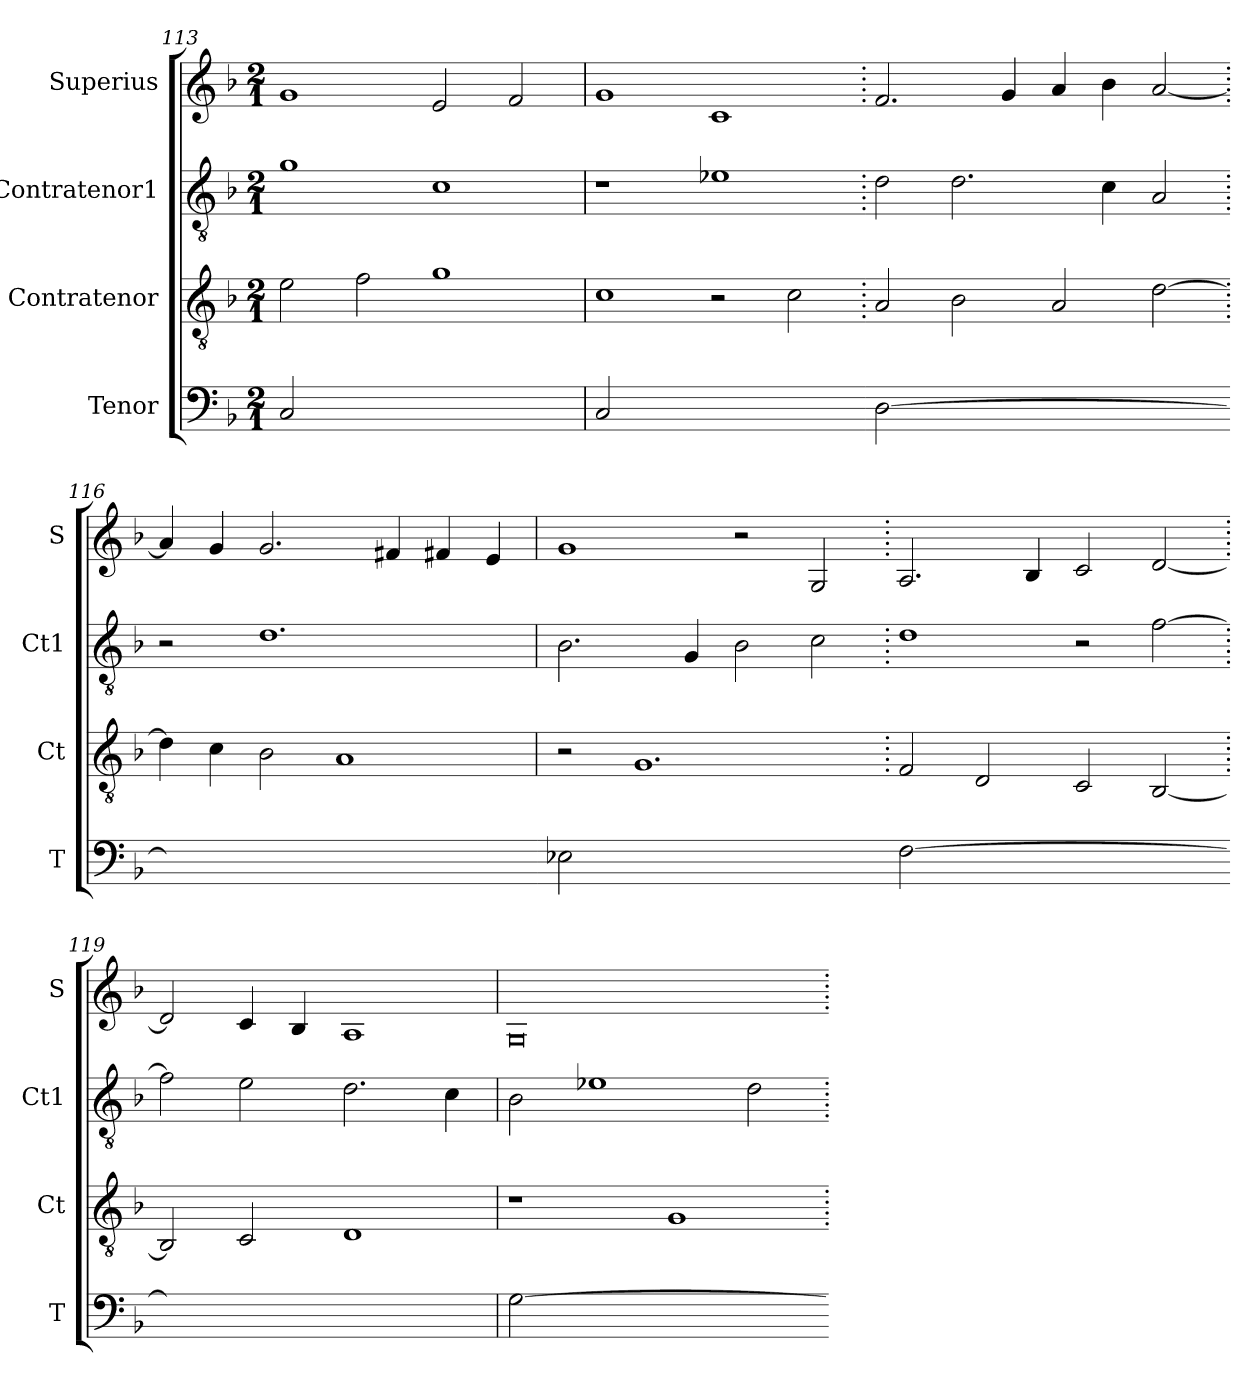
**kern	**kern	**kern	**kern
*part4	*part3	*part2	*part1
*staff4	*staff3	*staff2	*staff1
*I"Tenor	*I"Contratenor	*I"Contratenor1	*I"Superius
*I'T	*I'Ct	*I'Ct1	*I'S
*clefF4	*clefGv2	*clefGv2	*clefG2
*k[b-]	*k[b-]	*k[b-]	*k[b-]
*M2/1	*M2/1	*M2/1	*M2/1
=113	=113	=113	=113
!LO:N:vis=2	!	!	!
0C	2e\	1g	1g
.	2f\	.	.
.	1g	1c	2e/
.	.	.	2f/
=114	=114	=114	=114
!LO:N:vis=2	!	!	!
0C	1c	1r	1g
.	2r	1e-X	1c
.	2c\	.	.
=115-	=115.	=115.	=115.
!LO:N:vis=2	!	!	!
[0D	2A/	2d\	2.f/
.	2B-\	2.d\	.
.	.	.	4g/
.	2A/	.	4a/
.	.	4c\	4b-\
.	[2d\	2A/	[2a/
=116-	=116.	=116.	=116.
!LO:N:vis=2	!	!	!
0Dyy]	4d\]	2r	4a/]
.	4c\	.	4g/
.	2B-\	1.d	2.g/
.	1A	.	.
.	.	.	4f#X/
.	.	.	4f#X/
.	.	.	4e/
=117-	=117	=117	=117
!LO:N:vis=2	!	!	!
0E-X	2r	2.B-\	1g
.	1.G	.	.
.	.	4G/	.
.	.	2B-\	2r
.	.	2c\	2G/
=118-	=118.	=118.	=118.
!LO:N:vis=2	!	!	!
[0F	2F/	1d	2.A/
.	2D/	.	.
.	.	.	4B-/
.	2C/	2r	2c/
.	[2BB-/	[2f\	[2d/
=119-	=119.	=119.	=119.
!LO:N:vis=2	!	!	!
0Fyy]	2BB-/]	2f\]	2d/]
.	2C/	2e\	4c/
.	.	.	4B-/
.	1D	2.d\	1A
.	.	4c\	.
=120	=120	=120	=120
!LO:N:vis=2	!	!	!
[0G	1r	2B-\	0G
.	.	1e-X	.
.	1G	.	.
.	.	2d\	.
=-	=.	=.	=.
*-	*-	*-	*-
